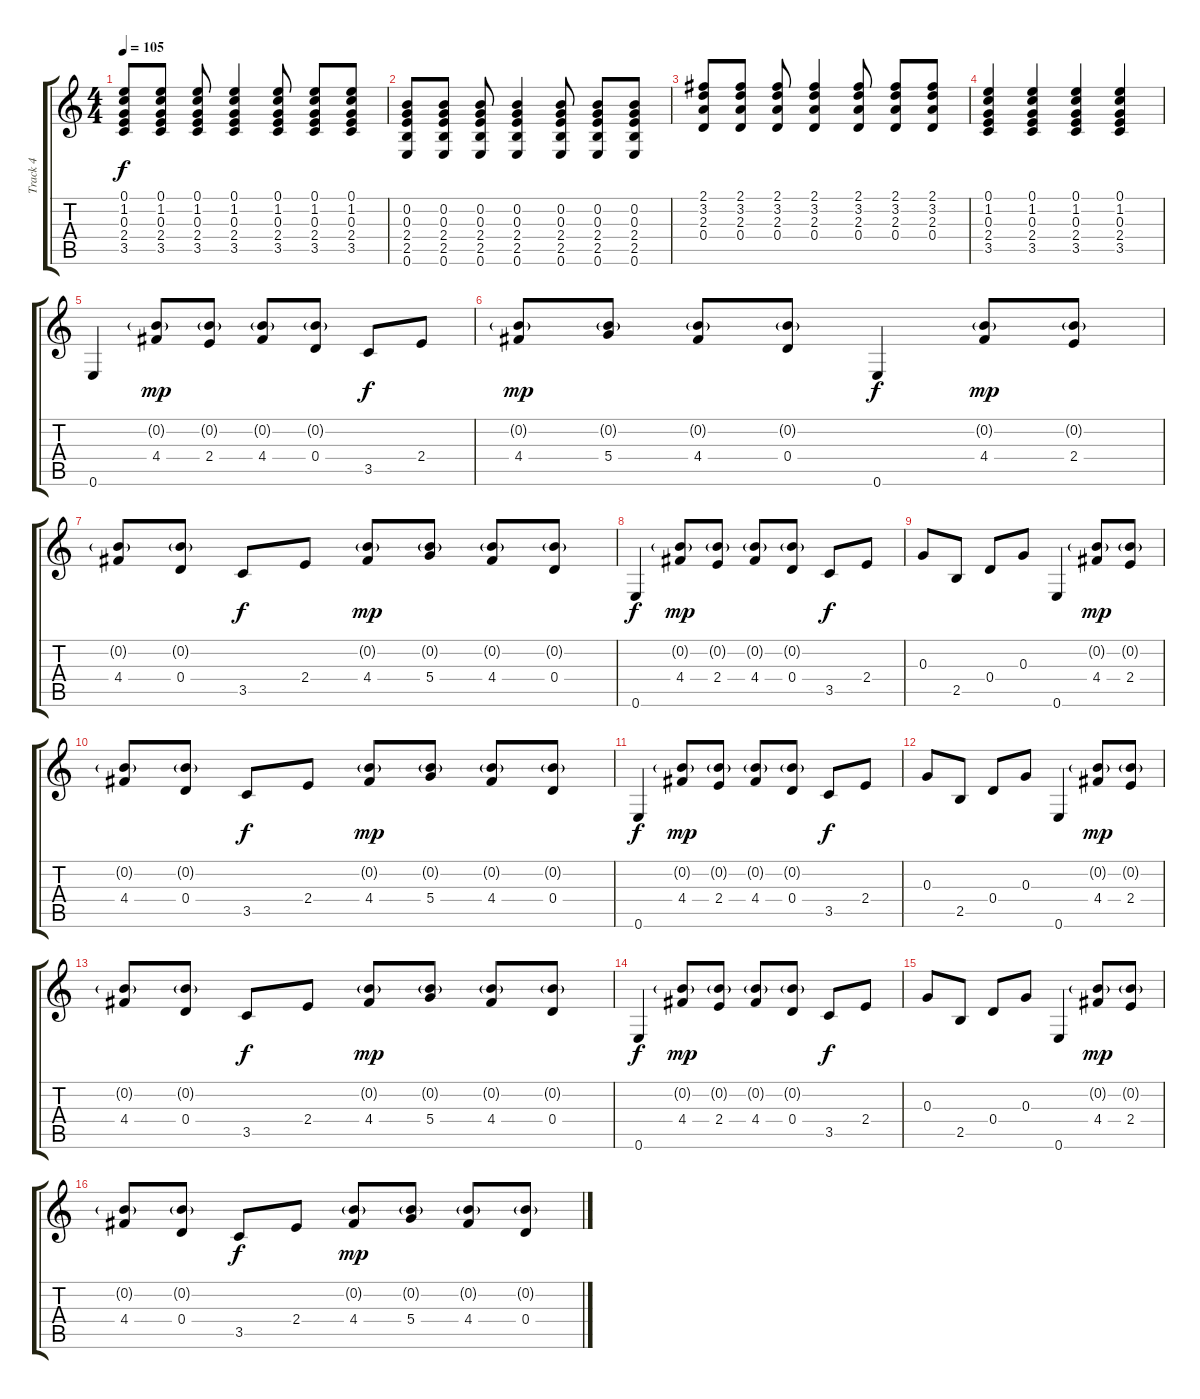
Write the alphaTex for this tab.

\track ("Track 4" "Track 4") {instrument acousticguitarsteel}
\staff {score tabs}
\tuning (E4 B3 G3 D3 A2 E2) {hide}
\ts (4 4)
\tempo 105
\clef g2
\ks c
(0.1 1.2 0.3 2.4 3.5).8{dy f} (0.1 1.2 0.3 2.4 3.5).8 (0.1 1.2 0.3 2.4 3.5).8 (0.1 1.2 0.3 2.4 3.5).4 (0.1 1.2 0.3 2.4 3.5).8 (0.1 1.2 0.3 2.4 3.5).8 (0.1 1.2 0.3 2.4 3.5).8 |
(0.2 0.3 2.4 2.5 0.6).8 (0.2 0.3 2.4 2.5 0.6).8 (0.2 0.3 2.4 2.5 0.6).8 (0.2 0.3 2.4 2.5 0.6).4 (0.2 0.3 2.4 2.5 0.6).8 (0.2 0.3 2.4 2.5 0.6).8 (0.2 0.3 2.4 2.5 0.6).8 |
(2.1 3.2 2.3 0.4).8 (2.1 3.2 2.3 0.4).8 (2.1 3.2 2.3 0.4).8 (2.1 3.2 2.3 0.4).4 (2.1 3.2 2.3 0.4).8 (2.1 3.2 2.3 0.4).8 (2.1 3.2 2.3 0.4).8 |
(0.1 1.2 0.3 2.4 3.5).4 (0.1 1.2 0.3 2.4 3.5).4 (0.1 1.2 0.3 2.4 3.5).4 (0.1 1.2 0.3 2.4 3.5).4 |
0.6.4 (0.2{g} 4.4).8{dy mp} (0.2{g} 2.4).8 (0.2{g} 4.4).8 (0.2{g} 0.4).8 3.5.8{dy f} 2.4.8 |
(0.2{g} 4.4).8{dy mp} (0.2{g} 5.4).8 (0.2{g} 4.4).8 (0.2{g} 0.4).8 0.6.4{dy f} (0.2{g} 4.4).8{dy mp} (0.2{g} 2.4).8 |
(0.2{g} 4.4).8 (0.2{g} 0.4).8 3.5.8{dy f} 2.4.8 (0.2{g} 4.4).8{dy mp} (0.2{g} 5.4).8 (0.2{g} 4.4).8 (0.2{g} 0.4).8 |
0.6.4{dy f} (0.2{g} 4.4).8{dy mp} (0.2{g} 2.4).8 (0.2{g} 4.4).8 (0.2{g} 0.4).8 3.5.8{dy f} 2.4.8 |
0.3.8 2.5.8 0.4.8 0.3.8 0.6.4 (0.2{g} 4.4).8{dy mp} (0.2{g} 2.4).8 |
(0.2{g} 4.4).8 (0.2{g} 0.4).8 3.5.8{dy f} 2.4.8 (0.2{g} 4.4).8{dy mp} (0.2{g} 5.4).8 (0.2{g} 4.4).8 (0.2{g} 0.4).8 |
0.6.4{dy f} (0.2{g} 4.4).8{dy mp} (0.2{g} 2.4).8 (0.2{g} 4.4).8 (0.2{g} 0.4).8 3.5.8{dy f} 2.4.8 |
0.3.8 2.5.8 0.4.8 0.3.8 0.6.4 (0.2{g} 4.4).8{dy mp} (0.2{g} 2.4).8 |
(0.2{g} 4.4).8 (0.2{g} 0.4).8 3.5.8{dy f} 2.4.8 (0.2{g} 4.4).8{dy mp} (0.2{g} 5.4).8 (0.2{g} 4.4).8 (0.2{g} 0.4).8 |
0.6.4{dy f} (0.2{g} 4.4).8{dy mp} (0.2{g} 2.4).8 (0.2{g} 4.4).8 (0.2{g} 0.4).8 3.5.8{dy f} 2.4.8 |
0.3.8 2.5.8 0.4.8 0.3.8 0.6.4 (0.2{g} 4.4).8{dy mp} (0.2{g} 2.4).8 |
(0.2{g} 4.4).8 (0.2{g} 0.4).8 3.5.8{dy f} 2.4.8 (0.2{g} 4.4).8{dy mp} (0.2{g} 5.4).8 (0.2{g} 4.4).8 (0.2{g} 0.4).8
